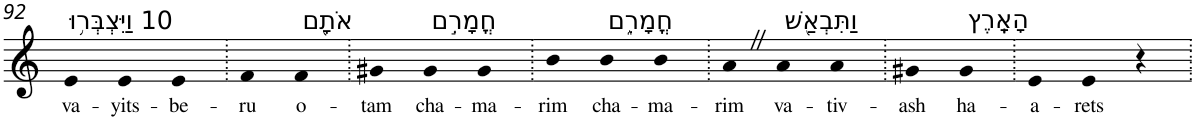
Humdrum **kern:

**kern	**text
*part1	*part1
*staff1	*staff1
*I"Piano	*
*I'Pno	*
!!LO:PB:g=z
*clefG2	*
*k[]	*
=92	=92
!LO:TX:a:t=10 וַיִּצְבְּר֥וּ	!
!	!LO:LY:b
4e	va-
!	!LO:LY:b
4e	-yits-
!	!LO:LY:b
4e	-be-
=93.	=93.
!	!LO:LY:b
4f	-ru
!LO:TX:a:t=אֹתָ֖ם	!
!	!LO:LY:b
4f	o-
=94.	=94.
!	!LO:LY:b
4g#X	-tam
!LO:TX:a:t=חֳמָרִ֣ם	!
!	!LO:LY:b
4g#	cha-
!	!LO:LY:b
4g#	-ma-
=95.	=95.
!	!LO:LY:b
4b	-rim
!LO:TX:a:t=חֳמָרִ֑ם	!
!	!LO:LY:b
4b	cha-
!	!LO:LY:b
4b	-ma-
=96.	=96.
!	!LO:LY:b
4aZ	-rim
!LO:TX:a:t=וַתִּבְאַ֖שׁ	!
!	!LO:LY:b
4a	va-
!	!LO:LY:b
4a	-tiv-
=97.	=97.
!	!LO:LY:b
4g#X	-ash
!LO:TX:a:t=הָאָֽרֶץ	!
!	!LO:LY:b
4g#	ha-
=98.	=98.
!	!LO:LY:b
4e	-a-
!	!LO:LY:b
4e	-rets
4r	.
=.	=.
*-	*-
